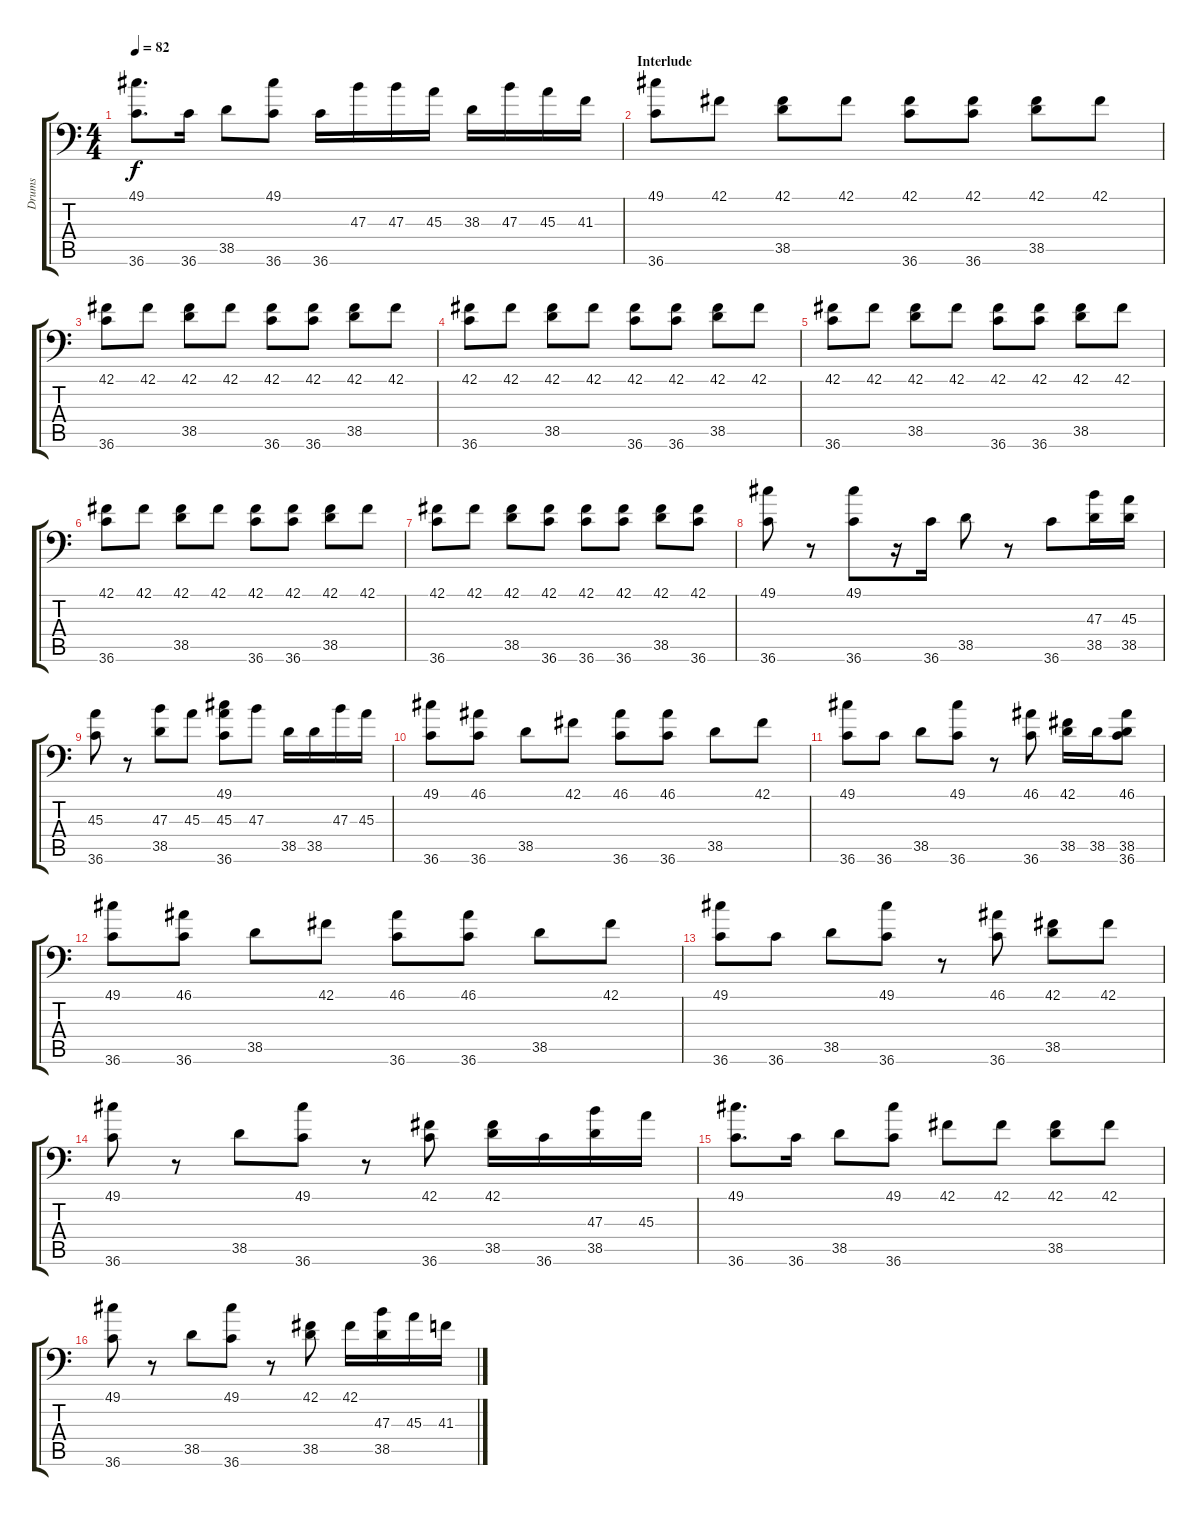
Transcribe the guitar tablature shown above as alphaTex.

\track ("Drums" "Drums") {instrument acousticgrandpiano}
\staff {score tabs}
\tuning (C-1 C-1 C-1 C-1 C-1 C-1) {hide}
\ts (4 4)
\tempo 82
\clef f4
\ks c
(49.1 36.6).8{d dy f} 36.6.16 38.5.8 (49.1 36.6).8 36.6.16 47.3.16 47.3.16 45.3.16 38.3.16 47.3.16 45.3.16 41.3.16 |
\section ("" "Interlude")
(49.1 36.6).8 42.1.8 (42.1 38.5).8 42.1.8 (42.1 36.6).8 (42.1 36.6).8 (42.1 38.5).8 42.1.8 |
(42.1 36.6).8 42.1.8 (42.1 38.5).8 42.1.8 (42.1 36.6).8 (42.1 36.6).8 (42.1 38.5).8 42.1.8 |
(42.1 36.6).8 42.1.8 (42.1 38.5).8 42.1.8 (42.1 36.6).8 (42.1 36.6).8 (42.1 38.5).8 42.1.8 |
(42.1 36.6).8 42.1.8 (42.1 38.5).8 42.1.8 (42.1 36.6).8 (42.1 36.6).8 (42.1 38.5).8 42.1.8 |
(42.1 36.6).8 42.1.8 (42.1 38.5).8 42.1.8 (42.1 36.6).8 (42.1 36.6).8 (42.1 38.5).8 42.1.8 |
(42.1 36.6).8 42.1.8 (42.1 38.5).8 (42.1 36.6).8 (42.1 36.6).8 (42.1 36.6).8 (42.1 38.5).8 (42.1 36.6).8 |
(49.1 36.6).8 r.8 (49.1 36.6).8 r.16 36.6.16 38.5.8 r.8 36.6.8 (47.3 38.5).16 (45.3 38.5).16 |
(45.3 36.6).8 r.8 (47.3 38.5).8 45.3.8 (49.1 45.3 36.6).8 47.3.8 38.5.16 38.5.16 47.3.16 45.3.16 |
(49.1 36.6).8 (46.1 36.6).8 38.5.8 42.1.8 (46.1 36.6).8 (46.1 36.6).8 38.5.8 42.1.8 |
(49.1 36.6).8 36.6.8 38.5.8 (49.1 36.6).8 r.8 (46.1 36.6).8 (42.1 38.5).16 38.5.16 (46.1 38.5 36.6).8 |
(49.1 36.6).8 (46.1 36.6).8 38.5.8 42.1.8 (46.1 36.6).8 (46.1 36.6).8 38.5.8 42.1.8 |
(49.1 36.6).8 36.6.8 38.5.8 (49.1 36.6).8 r.8 (46.1 36.6).8 (42.1 38.5).8 42.1.8 |
(49.1 36.6).8 r.8 38.5.8 (49.1 36.6).8 r.8 (42.1 36.6).8 (42.1 38.5).16 36.6.16 (47.3 38.5).16 45.3.16 |
(49.1 36.6).8{d} 36.6.16 38.5.8 (49.1 36.6).8 42.1.8 42.1.8 (42.1 38.5).8 42.1.8 |
(49.1 36.6).8 r.8 38.5.8 (49.1 36.6).8 r.8 (42.1 38.5).8 42.1.16 (47.3 38.5).16 45.3.16 41.3.16
